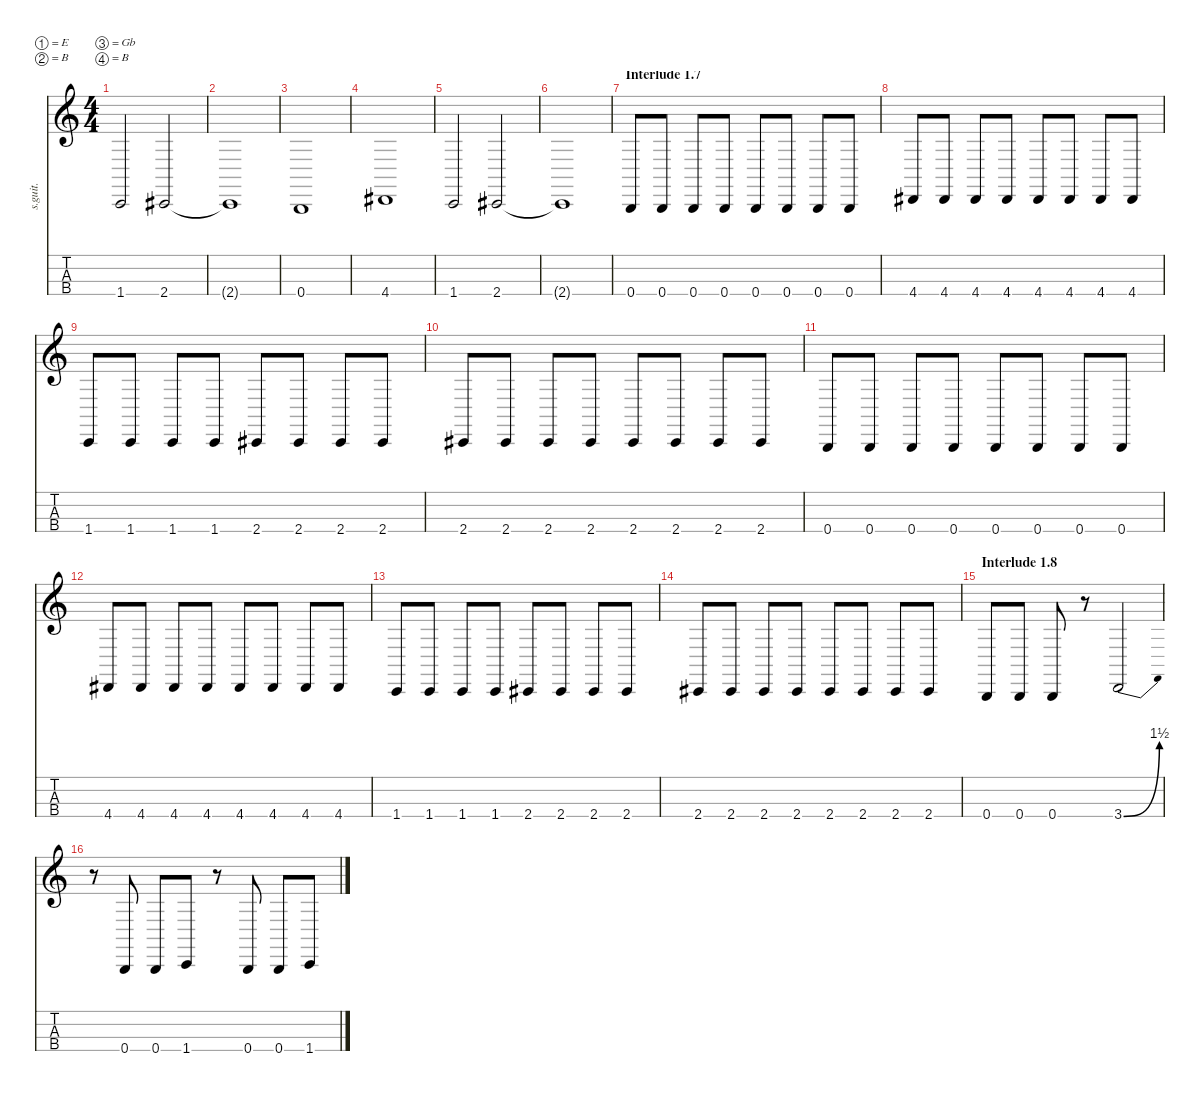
\defaultSystemsLayout 4
\hideDynamics
\bracketExtendMode nobrackets
\track ("Paul Gray" "s.guit.") {instrument electricbasspick}
\staff {score tabs}
\tuning (E2 B1 Gb1 B0)
\ts (4 4)
\tempo (200 hide)
\clef g2
\ks c
1.4.2{lyrics (0 "") lyrics (1 "") lyrics (2 "") lyrics (3 "") lyrics (4 "") dy f} 2.4{acc #}.2{lyrics (0 "") lyrics (1 "") lyrics (2 "") lyrics (3 "") lyrics (4 "")} |
2.4{t acc #}.1{lyrics (0 "") lyrics (1 "") lyrics (2 "") lyrics (3 "") lyrics (4 "")} |
0.4.1{lyrics (0 "") lyrics (1 "") lyrics (2 "") lyrics (3 "") lyrics (4 "")} |
4.4{acc #}.1{lyrics (0 "") lyrics (1 "") lyrics (2 "") lyrics (3 "") lyrics (4 "")} |
1.4.2{lyrics (0 "") lyrics (1 "") lyrics (2 "") lyrics (3 "") lyrics (4 "")} 2.4{acc #}.2{lyrics (0 "") lyrics (1 "") lyrics (2 "") lyrics (3 "") lyrics (4 "")} |
2.4{t acc #}.1{lyrics (0 "") lyrics (1 "") lyrics (2 "") lyrics (3 "") lyrics (4 "")} |
\section ("" "Interlude 1.7")
0.4.8{lyrics (0 "") lyrics (1 "") lyrics (2 "") lyrics (3 "") lyrics (4 "")} 0.4.8{lyrics (0 "") lyrics (1 "") lyrics (2 "") lyrics (3 "") lyrics (4 "")} 0.4.8{lyrics (0 "") lyrics (1 "") lyrics (2 "") lyrics (3 "") lyrics (4 "")} 0.4.8{lyrics (0 "") lyrics (1 "") lyrics (2 "") lyrics (3 "") lyrics (4 "")} 0.4.8{lyrics (0 "") lyrics (1 "") lyrics (2 "") lyrics (3 "") lyrics (4 "")} 0.4.8{lyrics (0 "") lyrics (1 "") lyrics (2 "") lyrics (3 "") lyrics (4 "")} 0.4.8{lyrics (0 "") lyrics (1 "") lyrics (2 "") lyrics (3 "") lyrics (4 "")} 0.4.8{lyrics (0 "") lyrics (1 "") lyrics (2 "") lyrics (3 "") lyrics (4 "")} |
4.4{acc #}.8{lyrics (0 "") lyrics (1 "") lyrics (2 "") lyrics (3 "") lyrics (4 "")} 4.4{acc #}.8{lyrics (0 "") lyrics (1 "") lyrics (2 "") lyrics (3 "") lyrics (4 "")} 4.4{acc #}.8{lyrics (0 "") lyrics (1 "") lyrics (2 "") lyrics (3 "") lyrics (4 "")} 4.4{acc #}.8{lyrics (0 "") lyrics (1 "") lyrics (2 "") lyrics (3 "") lyrics (4 "")} 4.4{acc #}.8{lyrics (0 "") lyrics (1 "") lyrics (2 "") lyrics (3 "") lyrics (4 "")} 4.4{acc #}.8{lyrics (0 "") lyrics (1 "") lyrics (2 "") lyrics (3 "") lyrics (4 "")} 4.4{acc #}.8{lyrics (0 "") lyrics (1 "") lyrics (2 "") lyrics (3 "") lyrics (4 "")} 4.4{acc #}.8{lyrics (0 "") lyrics (1 "") lyrics (2 "") lyrics (3 "") lyrics (4 "")} |
1.4.8{lyrics (0 "") lyrics (1 "") lyrics (2 "") lyrics (3 "") lyrics (4 "")} 1.4.8{lyrics (0 "") lyrics (1 "") lyrics (2 "") lyrics (3 "") lyrics (4 "")} 1.4.8{lyrics (0 "") lyrics (1 "") lyrics (2 "") lyrics (3 "") lyrics (4 "")} 1.4.8{lyrics (0 "") lyrics (1 "") lyrics (2 "") lyrics (3 "") lyrics (4 "")} 2.4{acc #}.8{lyrics (0 "") lyrics (1 "") lyrics (2 "") lyrics (3 "") lyrics (4 "")} 2.4{acc #}.8{lyrics (0 "") lyrics (1 "") lyrics (2 "") lyrics (3 "") lyrics (4 "")} 2.4{acc #}.8{lyrics (0 "") lyrics (1 "") lyrics (2 "") lyrics (3 "") lyrics (4 "")} 2.4{acc #}.8{lyrics (0 "") lyrics (1 "") lyrics (2 "") lyrics (3 "") lyrics (4 "")} |
2.4{acc #}.8{lyrics (0 "") lyrics (1 "") lyrics (2 "") lyrics (3 "") lyrics (4 "")} 2.4{acc #}.8{lyrics (0 "") lyrics (1 "") lyrics (2 "") lyrics (3 "") lyrics (4 "")} 2.4{acc #}.8{lyrics (0 "") lyrics (1 "") lyrics (2 "") lyrics (3 "") lyrics (4 "")} 2.4{acc #}.8{lyrics (0 "") lyrics (1 "") lyrics (2 "") lyrics (3 "") lyrics (4 "")} 2.4{acc #}.8{lyrics (0 "") lyrics (1 "") lyrics (2 "") lyrics (3 "") lyrics (4 "")} 2.4{acc #}.8{lyrics (0 "") lyrics (1 "") lyrics (2 "") lyrics (3 "") lyrics (4 "")} 2.4{acc #}.8{lyrics (0 "") lyrics (1 "") lyrics (2 "") lyrics (3 "") lyrics (4 "")} 2.4{acc #}.8{lyrics (0 "") lyrics (1 "") lyrics (2 "") lyrics (3 "") lyrics (4 "")} |
0.4.8{lyrics (0 "") lyrics (1 "") lyrics (2 "") lyrics (3 "") lyrics (4 "")} 0.4.8{lyrics (0 "") lyrics (1 "") lyrics (2 "") lyrics (3 "") lyrics (4 "")} 0.4.8{lyrics (0 "") lyrics (1 "") lyrics (2 "") lyrics (3 "") lyrics (4 "")} 0.4.8{lyrics (0 "") lyrics (1 "") lyrics (2 "") lyrics (3 "") lyrics (4 "")} 0.4.8{lyrics (0 "") lyrics (1 "") lyrics (2 "") lyrics (3 "") lyrics (4 "")} 0.4.8{lyrics (0 "") lyrics (1 "") lyrics (2 "") lyrics (3 "") lyrics (4 "")} 0.4.8{lyrics (0 "") lyrics (1 "") lyrics (2 "") lyrics (3 "") lyrics (4 "")} 0.4.8{lyrics (0 "") lyrics (1 "") lyrics (2 "") lyrics (3 "") lyrics (4 "")} |
\tempo (210 hide)
4.4{acc #}.8{lyrics (0 "") lyrics (1 "") lyrics (2 "") lyrics (3 "") lyrics (4 "")} 4.4{acc #}.8{lyrics (0 "") lyrics (1 "") lyrics (2 "") lyrics (3 "") lyrics (4 "")} 4.4{acc #}.8{lyrics (0 "") lyrics (1 "") lyrics (2 "") lyrics (3 "") lyrics (4 "")} 4.4{acc #}.8{lyrics (0 "") lyrics (1 "") lyrics (2 "") lyrics (3 "") lyrics (4 "")} 4.4{acc #}.8{lyrics (0 "") lyrics (1 "") lyrics (2 "") lyrics (3 "") lyrics (4 "")} 4.4{acc #}.8{lyrics (0 "") lyrics (1 "") lyrics (2 "") lyrics (3 "") lyrics (4 "")} 4.4{acc #}.8{lyrics (0 "") lyrics (1 "") lyrics (2 "") lyrics (3 "") lyrics (4 "")} 4.4{acc #}.8{lyrics (0 "") lyrics (1 "") lyrics (2 "") lyrics (3 "") lyrics (4 "")} |
1.4.8{lyrics (0 "") lyrics (1 "") lyrics (2 "") lyrics (3 "") lyrics (4 "")} 1.4.8{lyrics (0 "") lyrics (1 "") lyrics (2 "") lyrics (3 "") lyrics (4 "")} 1.4.8{lyrics (0 "") lyrics (1 "") lyrics (2 "") lyrics (3 "") lyrics (4 "")} 1.4.8{lyrics (0 "") lyrics (1 "") lyrics (2 "") lyrics (3 "") lyrics (4 "")} 2.4{acc #}.8{lyrics (0 "") lyrics (1 "") lyrics (2 "") lyrics (3 "") lyrics (4 "")} 2.4{acc #}.8{lyrics (0 "") lyrics (1 "") lyrics (2 "") lyrics (3 "") lyrics (4 "")} 2.4{acc #}.8{lyrics (0 "") lyrics (1 "") lyrics (2 "") lyrics (3 "") lyrics (4 "")} 2.4{acc #}.8{lyrics (0 "") lyrics (1 "") lyrics (2 "") lyrics (3 "") lyrics (4 "")} |
2.4{acc #}.8{lyrics (0 "") lyrics (1 "") lyrics (2 "") lyrics (3 "") lyrics (4 "")} 2.4{acc #}.8{lyrics (0 "") lyrics (1 "") lyrics (2 "") lyrics (3 "") lyrics (4 "")} 2.4{acc #}.8{lyrics (0 "") lyrics (1 "") lyrics (2 "") lyrics (3 "") lyrics (4 "")} 2.4{acc #}.8{lyrics (0 "") lyrics (1 "") lyrics (2 "") lyrics (3 "") lyrics (4 "")} 2.4{acc #}.8{lyrics (0 "") lyrics (1 "") lyrics (2 "") lyrics (3 "") lyrics (4 "")} 2.4{acc #}.8{lyrics (0 "") lyrics (1 "") lyrics (2 "") lyrics (3 "") lyrics (4 "")} 2.4{acc #}.8{lyrics (0 "") lyrics (1 "") lyrics (2 "") lyrics (3 "") lyrics (4 "")} 2.4{acc #}.8{lyrics (0 "") lyrics (1 "") lyrics (2 "") lyrics (3 "") lyrics (4 "")} |
\section ("" "Interlude 1.8")
\tempo (200 hide)
0.4.8{lyrics (0 "") lyrics (1 "") lyrics (2 "") lyrics (3 "") lyrics (4 "")} 0.4.8{lyrics (0 "") lyrics (1 "") lyrics (2 "") lyrics (3 "") lyrics (4 "")} 0.4.8{lyrics (0 "") lyrics (1 "") lyrics (2 "") lyrics (3 "") lyrics (4 "")} r.8 3.4{be (bend 0 0 15 6)}.2{lyrics (0 "") lyrics (1 "") lyrics (2 "") lyrics (3 "") lyrics (4 "")} |
r.8 0.4.8{lyrics (0 "") lyrics (1 "") lyrics (2 "") lyrics (3 "") lyrics (4 "")} 0.4.8{lyrics (0 "") lyrics (1 "") lyrics (2 "") lyrics (3 "") lyrics (4 "")} 1.4.8{lyrics (0 "") lyrics (1 "") lyrics (2 "") lyrics (3 "") lyrics (4 "")} r.8 0.4.8{lyrics (0 "") lyrics (1 "") lyrics (2 "") lyrics (3 "") lyrics (4 "")} 0.4.8{lyrics (0 "") lyrics (1 "") lyrics (2 "") lyrics (3 "") lyrics (4 "")} 1.4.8{lyrics (0 "") lyrics (1 "") lyrics (2 "") lyrics (3 "") lyrics (4 "")}
